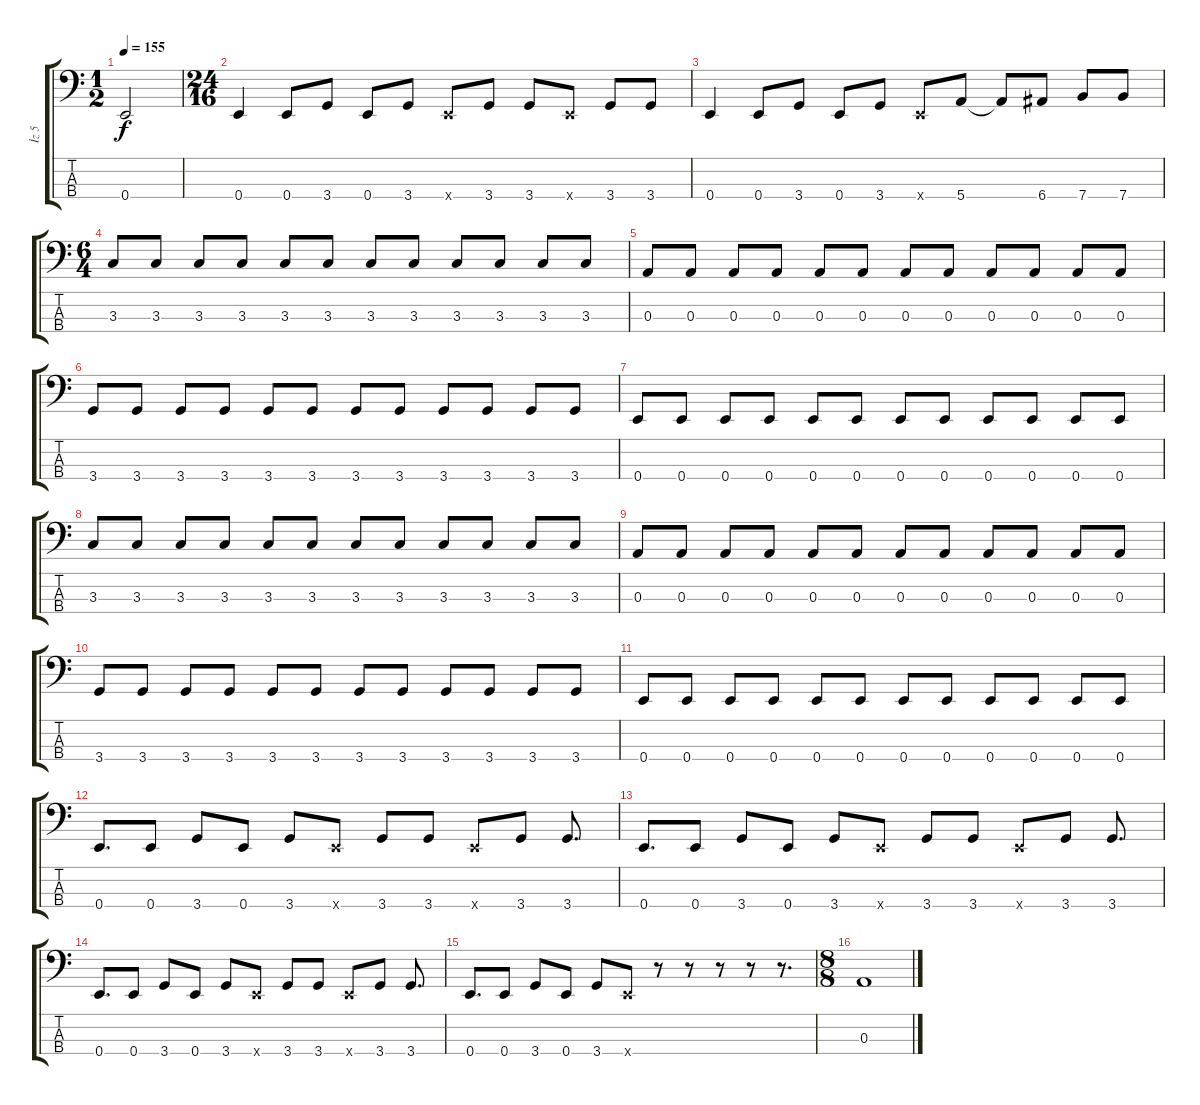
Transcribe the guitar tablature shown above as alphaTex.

\track ("İz 5" "İz 5") {instrument electricbassfinger}
\staff {score tabs}
\tuning (G2 D2 A1 E1) {hide}
\ts (1 2)
\tempo 155
\clef f4
\ks c
0.4{t}.2{dy f} |
\ts (24 16)
0.4.4 0.4.8 3.4.8 0.4.8 3.4.8 0.4{x}.8 3.4.8 3.4.8 0.4{x}.8 3.4.8 3.4.8 |
0.4.4 0.4.8 3.4.8 0.4.8 3.4.8 0.4{x}.8 5.4.8 5.4{t}.8 6.4.8 7.4.8 7.4.8 |
\ts (6 4)
3.3.8 3.3.8 3.3.8 3.3.8 3.3.8 3.3.8 3.3.8 3.3.8 3.3.8 3.3.8 3.3.8 3.3.8 |
0.3.8 0.3.8 0.3.8 0.3.8 0.3.8 0.3.8 0.3.8 0.3.8 0.3.8 0.3.8 0.3.8 0.3.8 |
3.4.8 3.4.8 3.4.8 3.4.8 3.4.8 3.4.8 3.4.8 3.4.8 3.4.8 3.4.8 3.4.8 3.4.8 |
0.4.8 0.4.8 0.4.8 0.4.8 0.4.8 0.4.8 0.4.8 0.4.8 0.4.8 0.4.8 0.4.8 0.4.8 |
3.3.8 3.3.8 3.3.8 3.3.8 3.3.8 3.3.8 3.3.8 3.3.8 3.3.8 3.3.8 3.3.8 3.3.8 |
0.3.8 0.3.8 0.3.8 0.3.8 0.3.8 0.3.8 0.3.8 0.3.8 0.3.8 0.3.8 0.3.8 0.3.8 |
3.4.8 3.4.8 3.4.8 3.4.8 3.4.8 3.4.8 3.4.8 3.4.8 3.4.8 3.4.8 3.4.8 3.4.8 |
0.4.8 0.4.8 0.4.8 0.4.8 0.4.8 0.4.8 0.4.8 0.4.8 0.4.8 0.4.8 0.4.8 0.4.8 |
0.4.8{d} 0.4.8 3.4.8 0.4.8 3.4.8 0.4{x}.8 3.4.8 3.4.8 0.4{x}.8 3.4.8 3.4.8{d} |
0.4.8{d} 0.4.8 3.4.8 0.4.8 3.4.8 0.4{x}.8 3.4.8 3.4.8 0.4{x}.8 3.4.8 3.4.8{d} |
0.4.8{d} 0.4.8 3.4.8 0.4.8 3.4.8 0.4{x}.8 3.4.8 3.4.8 0.4{x}.8 3.4.8 3.4.8{d} |
0.4.8{d} 0.4.8 3.4.8 0.4.8 3.4.8 0.4{x}.8 r.8 r.8 r.8 r.8 r.8{d} |
\ts (8 8)
0.3.1
